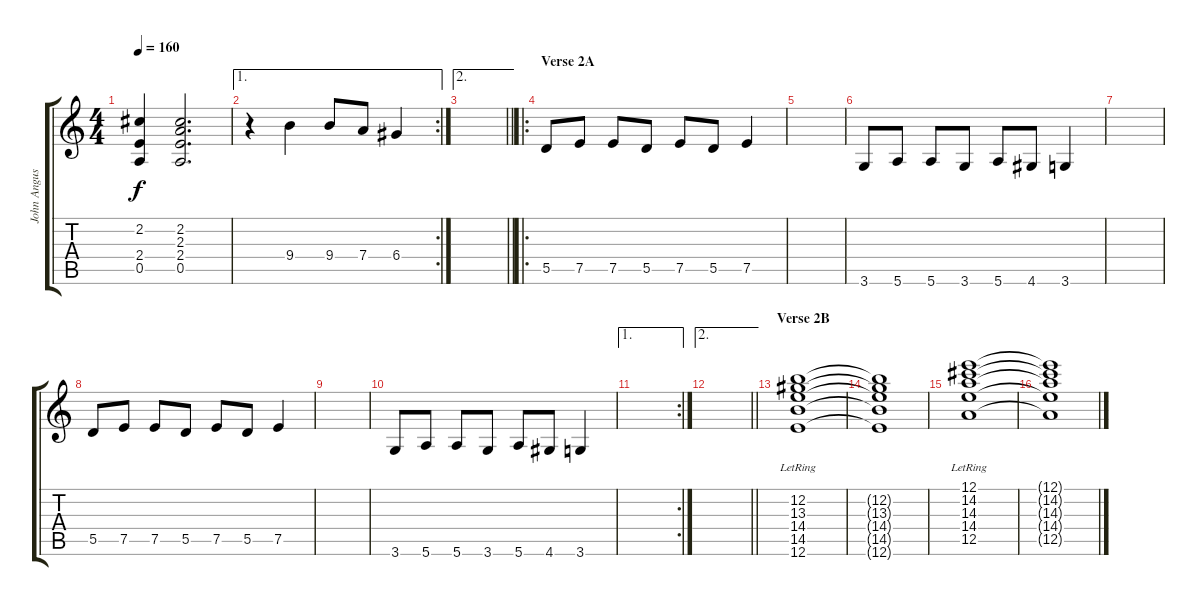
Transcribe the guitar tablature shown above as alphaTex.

\track ("John Angus - Guitar 2" "John Angus") {instrument overdrivenguitar}
\staff {score tabs}
\tuning (E4 B3 G3 D3 A2 E2) {hide}
\ts (4 4)
\tempo 160
\clef g2
\ks c
(2.2{t} 2.4{t} 0.5{t}).4{dy f} (2.2 2.3 2.4 0.5).2{d} |
\ae 1
\rc 2
r.4 9.4.4 9.4.8 7.4.8 6.4.4 |
\ae 2
\barLineRight lightlight
|
\ro
\section ("" "Verse 2A")
5.5.8 7.5.8 7.5.8 5.5.8 7.5.8 5.5.8 7.5.4 |
|
3.6.8 5.6.8 5.6.8 3.6.8 5.6.8 4.6.8 3.6.4 |
|
5.5.8 7.5.8 7.5.8 5.5.8 7.5.8 5.5.8 7.5.4 |
|
3.6.8 5.6.8 5.6.8 3.6.8 5.6.8 4.6.8 3.6.4 |
\ae 1
\rc 2
|
\ae 2
\barLineRight lightlight
|
\section ("" "Verse 2B")
(12.2{lr} 13.3{lr} 14.4{lr} 14.5{lr} 12.6{lr}).1 |
(12.2{t} 13.3{t} 14.4{t} 14.5{t} 12.6{t}).1 |
(12.1{lr} 14.2{lr} 14.3{lr} 14.4{lr} 12.5{lr}).1 |
(12.1{t} 14.2{t} 14.3{t} 14.4{t} 12.5{t}).1
